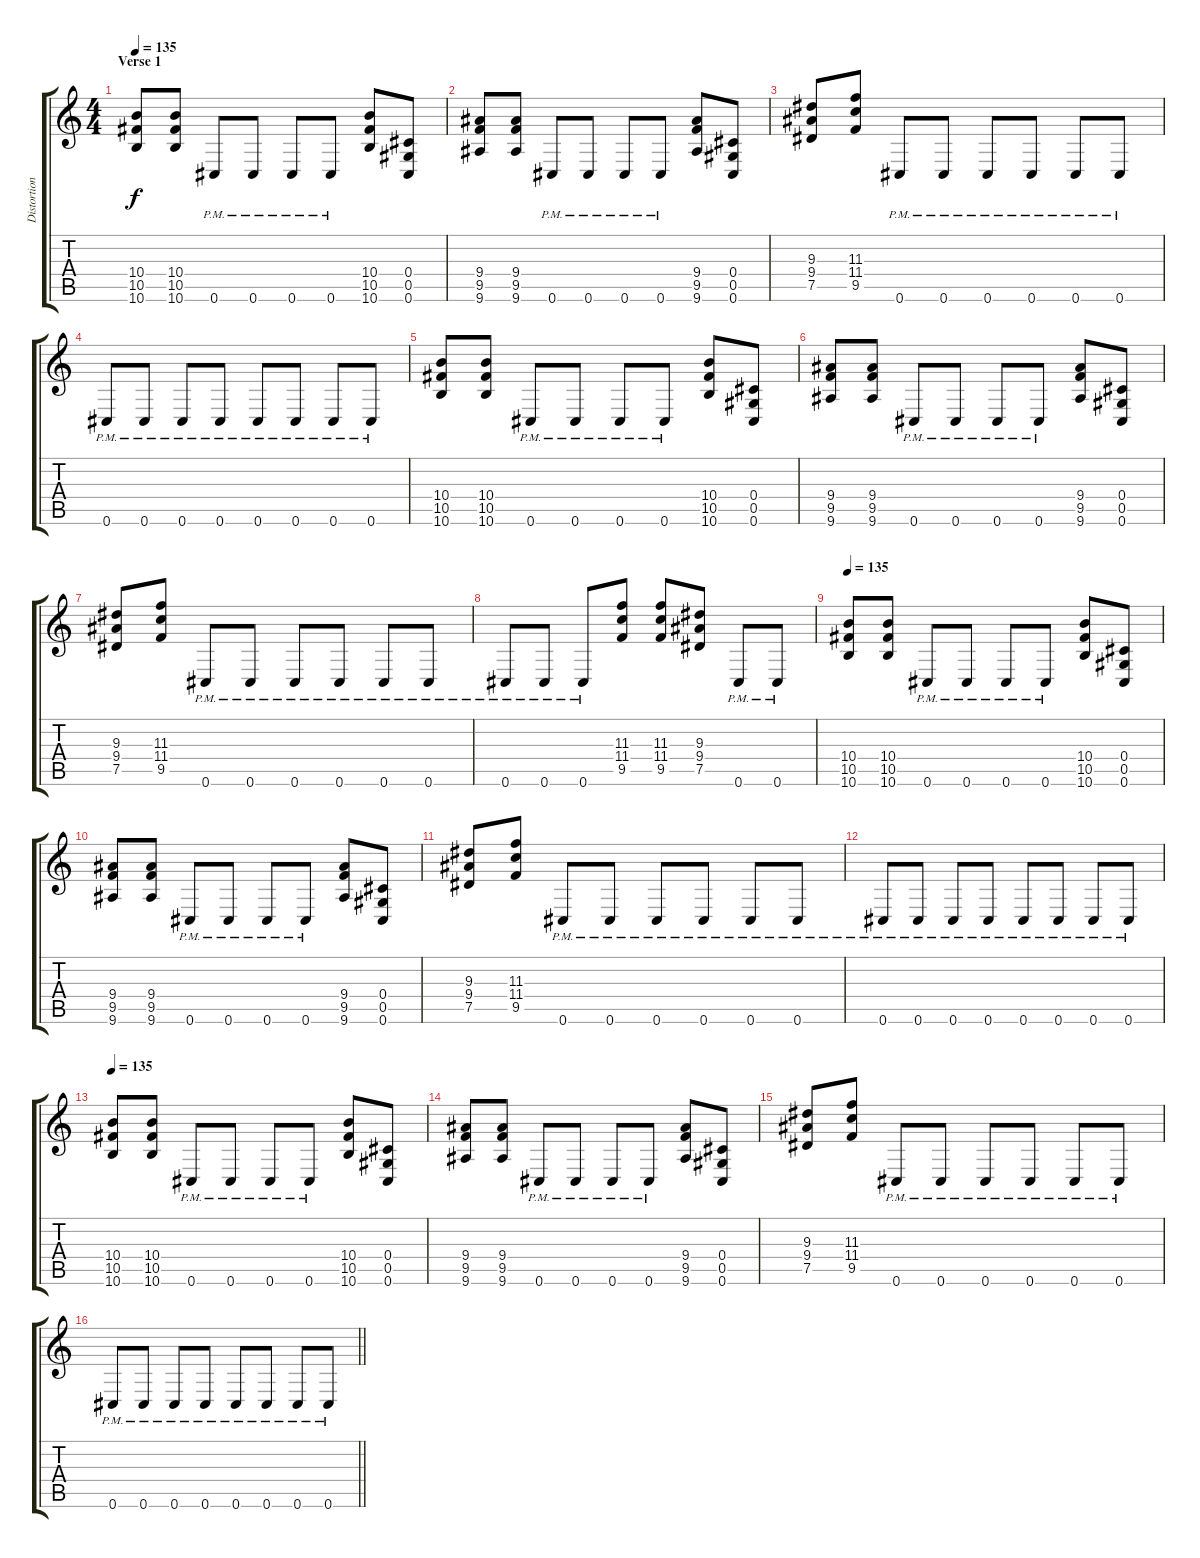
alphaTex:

\track ("Distortion 1" "Distortion") {instrument distortionguitar}
\staff {score tabs}
\tuning (Eb4 Bb3 Gb3 Db3 Ab2 Db2) {hide}
\ts (4 4)
\section ("" "Verse 1")
\tempo 135
\clef g2
\ks c
(10.4 10.5 10.6).8{dy f} (10.4 10.5 10.6).8 0.6{pm}.8 0.6{pm}.8 0.6{pm}.8 0.6{pm}.8 (10.4 10.5 10.6).8 (0.4 0.5 0.6).8 |
(9.4 9.5 9.6).8 (9.4 9.5 9.6).8 0.6{pm}.8 0.6{pm}.8 0.6{pm}.8 0.6{pm}.8 (9.4 9.5 9.6).8 (0.4 0.5 0.6).8 |
(9.3 9.4 7.5).8 (11.3 11.4 9.5).8 0.6{pm}.8 0.6{pm}.8 0.6{pm}.8 0.6{pm}.8 0.6{pm}.8 0.6{pm}.8 |
0.6{pm}.8 0.6{pm}.8 0.6{pm}.8 0.6{pm}.8 0.6{pm}.8 0.6{pm}.8 0.6{pm}.8 0.6{pm}.8 |
(10.4 10.5 10.6).8 (10.4 10.5 10.6).8 0.6{pm}.8 0.6{pm}.8 0.6{pm}.8 0.6{pm}.8 (10.4 10.5 10.6).8 (0.4 0.5 0.6).8 |
(9.4 9.5 9.6).8 (9.4 9.5 9.6).8 0.6{pm}.8 0.6{pm}.8 0.6{pm}.8 0.6{pm}.8 (9.4 9.5 9.6).8 (0.4 0.5 0.6).8 |
(9.3 9.4 7.5).8 (11.3 11.4 9.5).8 0.6{pm}.8 0.6{pm}.8 0.6{pm}.8 0.6{pm}.8 0.6{pm}.8 0.6{pm}.8 |
0.6{pm}.8 0.6{pm}.8 0.6{pm}.8 (11.3 11.4 9.5).8 (11.3 11.4 9.5).8 (9.3 9.4 7.5).8 0.6{pm}.8 0.6{pm}.8 |
\tempo 135
(10.4 10.5 10.6).8 (10.4 10.5 10.6).8 0.6{pm}.8 0.6{pm}.8 0.6{pm}.8 0.6{pm}.8 (10.4 10.5 10.6).8 (0.4 0.5 0.6).8 |
(9.4 9.5 9.6).8 (9.4 9.5 9.6).8 0.6{pm}.8 0.6{pm}.8 0.6{pm}.8 0.6{pm}.8 (9.4 9.5 9.6).8 (0.4 0.5 0.6).8 |
(9.3 9.4 7.5).8 (11.3 11.4 9.5).8 0.6{pm}.8 0.6{pm}.8 0.6{pm}.8 0.6{pm}.8 0.6{pm}.8 0.6{pm}.8 |
0.6{pm}.8 0.6{pm}.8 0.6{pm}.8 0.6{pm}.8 0.6{pm}.8 0.6{pm}.8 0.6{pm}.8 0.6{pm}.8 |
\tempo 135
(10.4 10.5 10.6).8 (10.4 10.5 10.6).8 0.6{pm}.8 0.6{pm}.8 0.6{pm}.8 0.6{pm}.8 (10.4 10.5 10.6).8 (0.4 0.5 0.6).8 |
(9.4 9.5 9.6).8 (9.4 9.5 9.6).8 0.6{pm}.8 0.6{pm}.8 0.6{pm}.8 0.6{pm}.8 (9.4 9.5 9.6).8 (0.4 0.5 0.6).8 |
(9.3 9.4 7.5).8 (11.3 11.4 9.5).8 0.6{pm}.8 0.6{pm}.8 0.6{pm}.8 0.6{pm}.8 0.6{pm}.8 0.6{pm}.8 |
\barLineRight lightlight
0.6{pm}.8 0.6{pm}.8 0.6{pm}.8 0.6{pm}.8 0.6{pm}.8 0.6{pm}.8 0.6{pm}.8 0.6{pm}.8
